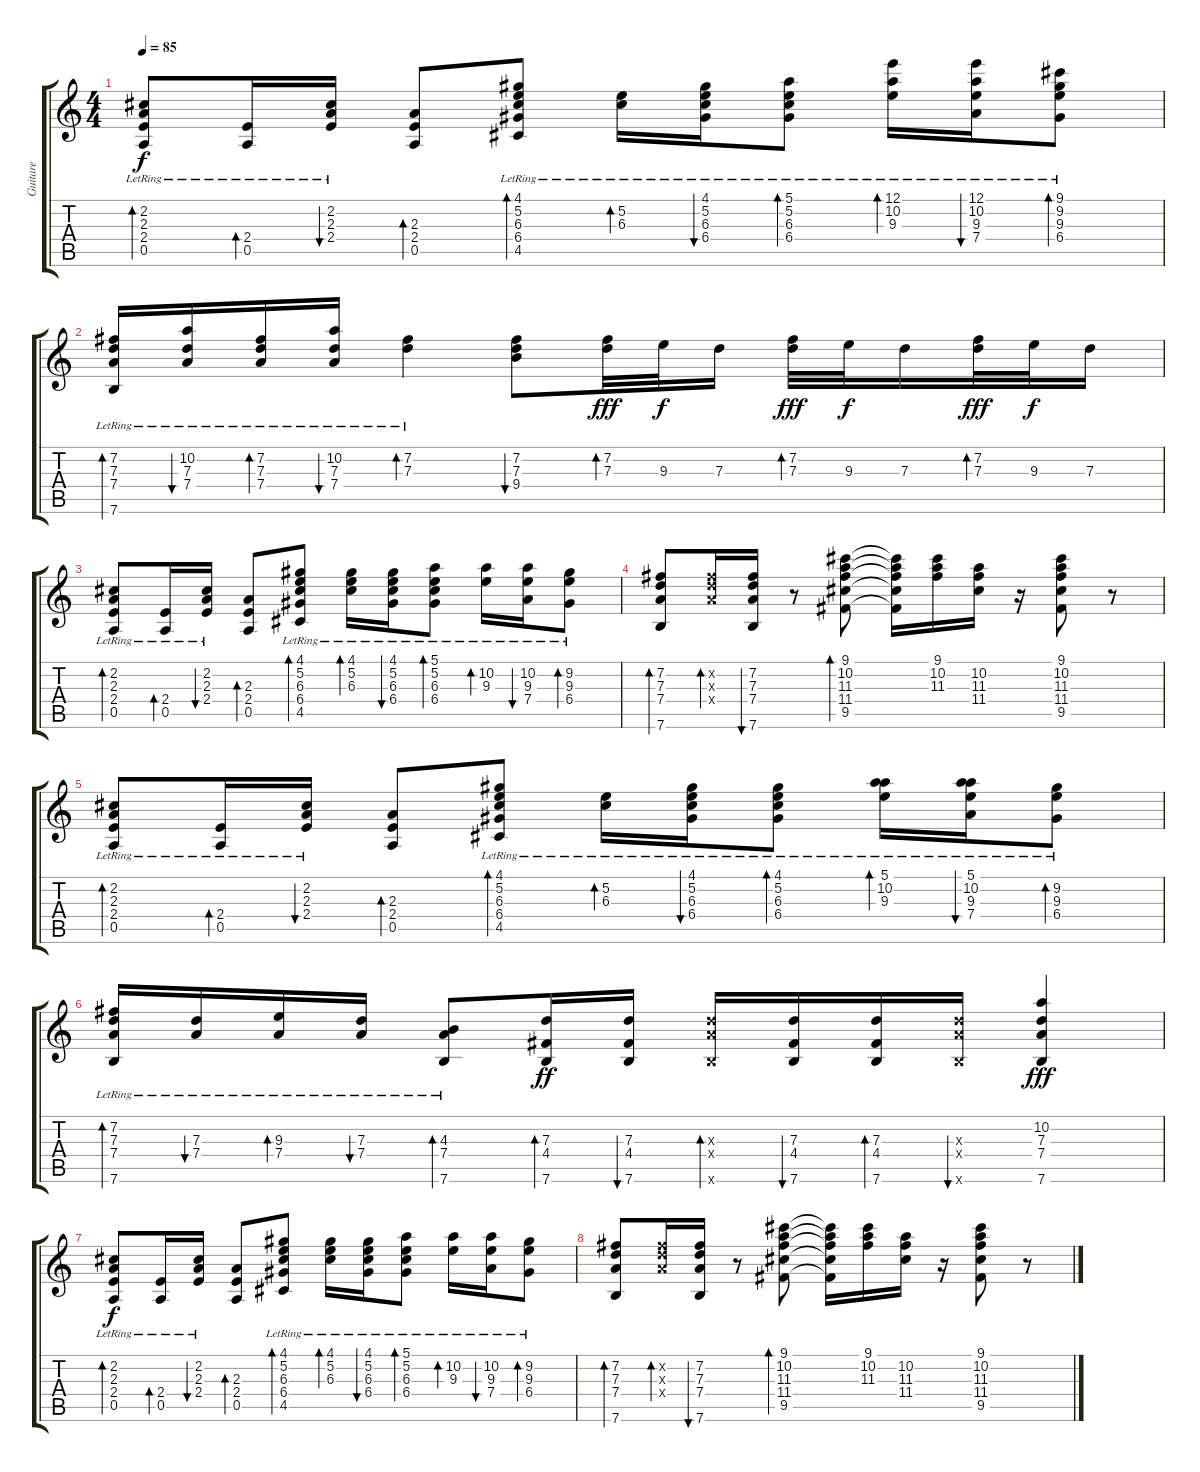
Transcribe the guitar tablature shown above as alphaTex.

\track ("Guitare" "Guitare") {instrument electricguitarclean}
\staff {score tabs}
\tuning (E4 B3 G3 D3 A2 E2) {hide}
\ts (4 4)
\tempo 85
\clef g2
\ks c
(2.2{lr} 2.3{lr} 2.4{lr} 0.5{lr}).8{bd 30 dy f} (2.4{lr} 0.5{lr}).16{bd 30} (2.2{lr} 2.3{lr} 2.4{lr}).16{bu 30} (2.3 2.4 0.5).8{bd 30} (4.1{lr} 5.2{lr} 6.3{lr} 6.4{lr} 4.5{lr}).8{bd 30} (5.2{lr} 6.3{lr}).16{bd 30} (4.1{lr} 5.2{lr} 6.3{lr} 6.4{lr}).16{bu 30} (5.1{lr} 5.2{lr} 6.3{lr} 6.4{lr}).8{bd 30} (12.1 10.2{lr} 9.3{lr}).16{bd 30} (12.1 10.2{lr} 9.3{lr} 7.4{lr}).16{bu 30} (9.1 9.2{lr} 9.3{lr} 6.4{lr}).8{bd 30} |
(7.2{lr} 7.3{lr} 7.4{lr} 7.6{lr}).16{bd 30} (10.2 7.3{lr} 7.4{lr}).16{bu 30} (7.2 7.3{lr} 7.4{lr}).16{bd 30} (10.2 7.3{lr} 7.4{lr}).16{bu 30} (7.2 7.3{lr}).4{bd 30} (7.2 7.3 9.4).8{bu 30} (7.2 7.3).32{bd 30 dy fff} 9.3.32{dy f} 7.3.16 (7.2 7.3).32{bd 30 dy fff} 9.3.32{dy f} 7.3.16 (7.2 7.3).32{bd 30 dy fff} 9.3.32{dy f} 7.3.16 |
(2.2{lr} 2.3{lr} 2.4{lr} 0.5{lr}).8{bd 30} (2.4{lr} 0.5{lr}).16{bd 30} (2.2{lr} 2.3{lr} 2.4{lr}).16{bu 30} (2.3 2.4 0.5).8{bd 30} (4.1{lr} 5.2{lr} 6.3{lr} 6.4{lr} 4.5{lr}).8{bd 30} (4.1{lr} 5.2{lr} 6.3{lr}).16{bd 30} (4.1{lr} 5.2{lr} 6.3{lr} 6.4{lr}).16{bu 30} (5.1{lr} 5.2{lr} 6.3{lr} 6.4{lr}).8{bd 30} (10.2{lr} 9.3{lr}).16{bd 30} (10.2{lr} 9.3{lr} 7.4{lr}).16{bu 30} (9.2{lr} 9.3{lr} 6.4{lr}).8{bd 30} |
(7.2 7.3 7.4 7.6).8{bd 30} (7.2{x} 7.3{x} 7.4{x}).16{bd 30} (7.2 7.3 7.4 7.6).16{bu 30} r.8 (9.1 10.2 11.3 11.4 9.5).8{bd 30} (9.1{t} 10.2{t} 11.3{t} 11.4{t} 9.5{t}).16 (9.1 10.2 11.3).16 (10.2 11.3 11.4).16 r.16 (9.1 10.2 11.3 11.4 9.5).8 r.8 |
(2.2{lr} 2.3{lr} 2.4{lr} 0.5{lr}).8{bd 30} (2.4{lr} 0.5{lr}).16{bd 30} (2.2{lr} 2.3{lr} 2.4{lr}).16{bu 30} (2.3 2.4 0.5).8{bd 30} (4.1{lr} 5.2{lr} 6.3{lr} 6.4{lr} 4.5{lr}).8{bd 30} (5.2{lr} 6.3{lr}).16{bd 30} (4.1{lr} 5.2{lr} 6.3{lr} 6.4{lr}).16{bu 30} (4.1{lr} 5.2{lr} 6.3{lr} 6.4{lr}).8{bd 30} (5.1 10.2{lr} 9.3{lr}).16{bd 30} (5.1 10.2{lr} 9.3{lr} 7.4{lr}).16{bu 30} (9.2{lr} 9.3{lr} 6.4{lr}).8{bd 30} |
(7.2{lr} 7.3{lr} 7.4{lr} 7.6{lr}).16{bd 30} (7.3{lr} 7.4{lr}).16{bu 30} (9.3{lr} 7.4{lr}).16{bd 30} (7.3{lr} 7.4{lr}).16{bu 30} (4.3{lr} 7.4{lr} 7.6{lr}).8{bd 30} (7.3 4.4 7.6).16{bd 30 dy ff} (7.3 4.4 7.6).16{bu 30} (7.3{x} 7.4{x} 7.6{x}).16{bd 30} (7.3 4.4 7.6).16{bu 30} (7.3 4.4 7.6).16{bd 30} (7.3{x} 7.4{x} 7.6{x}).16{bu 30} (10.2 7.3 7.4 7.6).4{dy fff} |
(2.2{lr} 2.3{lr} 2.4{lr} 0.5{lr}).8{bd 30 dy f} (2.4{lr} 0.5{lr}).16{bd 30} (2.2{lr} 2.3{lr} 2.4{lr}).16{bu 30} (2.3 2.4 0.5).8{bd 30} (4.1{lr} 5.2{lr} 6.3{lr} 6.4{lr} 4.5{lr}).8{bd 30} (4.1{lr} 5.2{lr} 6.3{lr}).16{bd 30} (4.1{lr} 5.2{lr} 6.3{lr} 6.4{lr}).16{bu 30} (5.1{lr} 5.2{lr} 6.3{lr} 6.4{lr}).8{bd 30} (10.2{lr} 9.3{lr}).16{bd 30} (10.2{lr} 9.3{lr} 7.4{lr}).16{bu 30} (9.2{lr} 9.3{lr} 6.4{lr}).8{bd 30} |
(7.2 7.3 7.4 7.6).8{bd 30} (7.2{x} 7.3{x} 7.4{x}).16{bd 30} (7.2 7.3 7.4 7.6).16{bu 30} r.8 (9.1 10.2 11.3 11.4 9.5).8{bd 30} (9.1{t} 10.2{t} 11.3{t} 11.4{t} 9.5{t}).16 (9.1 10.2 11.3).16 (10.2 11.3 11.4).16 r.16 (9.1 10.2 11.3 11.4 9.5).8 r.8
